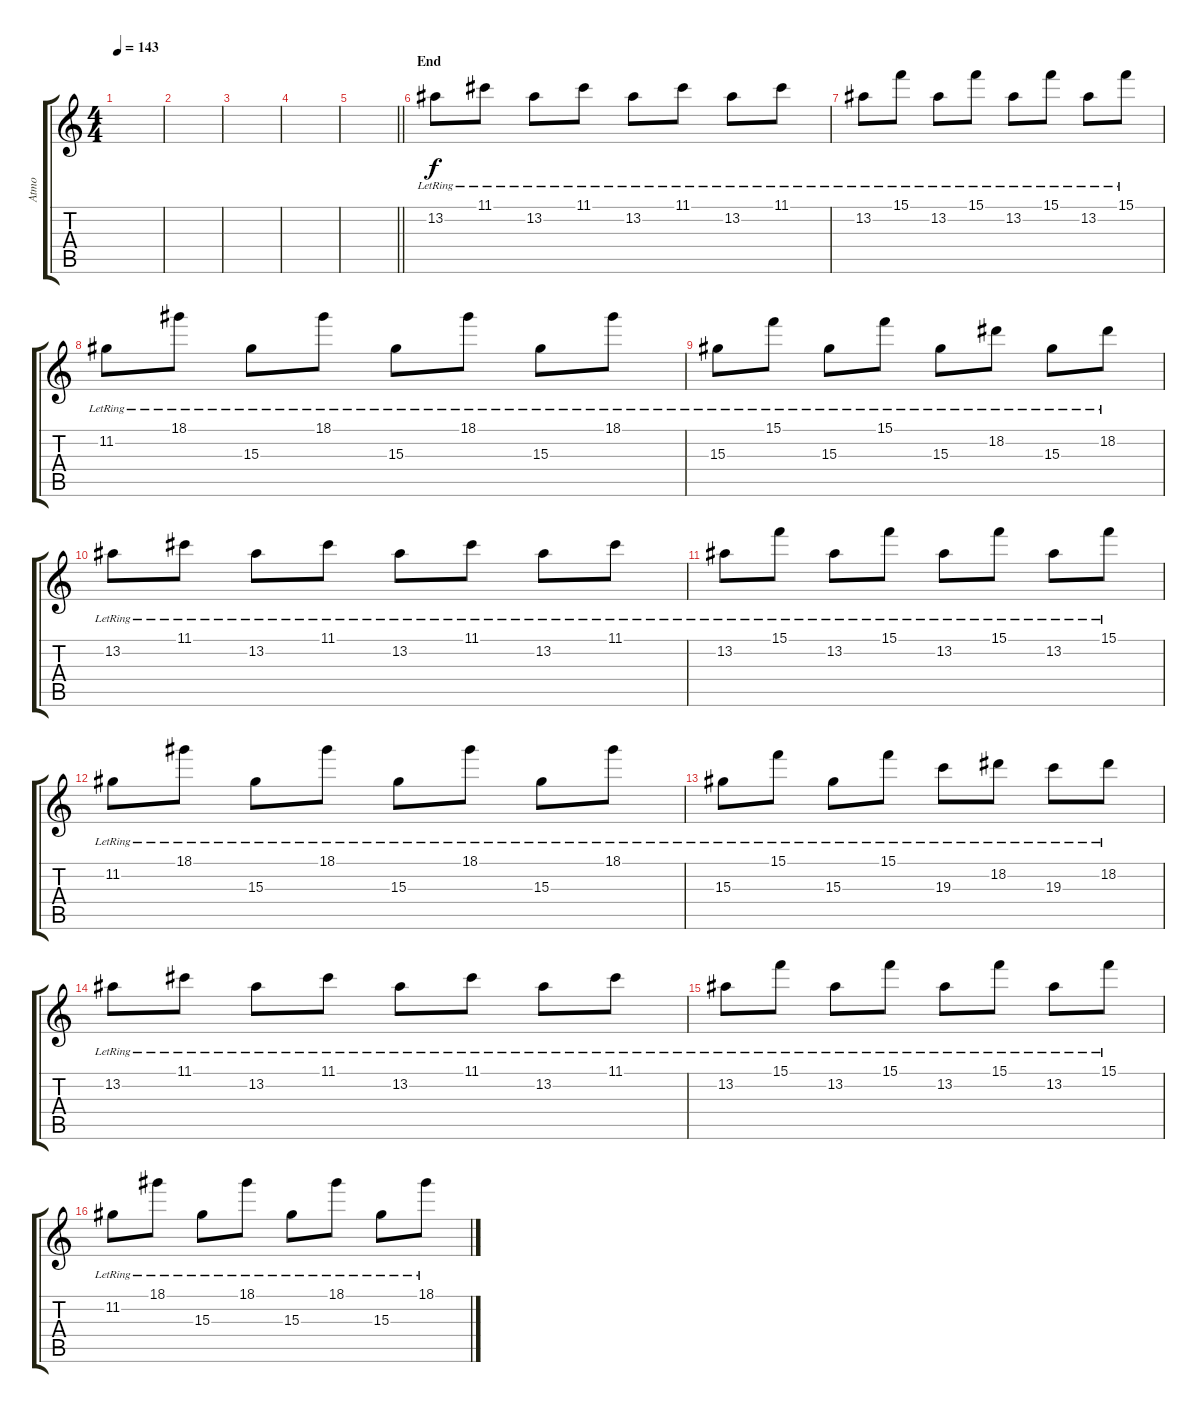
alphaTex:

\track ("Atmo" "Atmo") {instrument electricguitarjazz}
\staff {score tabs}
\tuning (D4 A3 F3 C3 G2 C2) {hide}
\ts (4 4)
\tempo 143
\clef g2
\ks c
|
|
|
|
\barLineRight lightlight
|
\section ("" "End")
13.2{lr}.8{volume 12 balance 8 instrument electricguitarjazz} 11.1{lr}.8 13.2{lr}.8 11.1{lr}.8 13.2{lr}.8 11.1{lr}.8 13.2{lr}.8 11.1{lr}.8 |
13.2{lr}.8 15.1{lr}.8 13.2{lr}.8 15.1{lr}.8 13.2{lr}.8 15.1{lr}.8 13.2{lr}.8 15.1{lr}.8 |
11.2{lr}.8 18.1{lr}.8 15.3{lr}.8 18.1{lr}.8 15.3{lr}.8 18.1{lr}.8 15.3{lr}.8 18.1{lr}.8 |
15.3{lr}.8 15.1{lr}.8 15.3{lr}.8 15.1{lr}.8 15.3{lr}.8 18.2{lr}.8 15.3{lr}.8 18.2{lr}.8 |
13.2{lr}.8 11.1{lr}.8 13.2{lr}.8 11.1{lr}.8 13.2{lr}.8 11.1{lr}.8 13.2{lr}.8 11.1{lr}.8 |
13.2{lr}.8 15.1{lr}.8 13.2{lr}.8 15.1{lr}.8 13.2{lr}.8 15.1{lr}.8 13.2{lr}.8 15.1{lr}.8 |
11.2{lr}.8 18.1{lr}.8 15.3{lr}.8 18.1{lr}.8 15.3{lr}.8 18.1{lr}.8 15.3{lr}.8 18.1{lr}.8 |
15.3{lr}.8 15.1{lr}.8 15.3{lr}.8 15.1{lr}.8 19.3{lr}.8 18.2{lr}.8 19.3{lr}.8 18.2{lr}.8 |
13.2{lr}.8{volume 5} 11.1{lr}.8 13.2{lr}.8 11.1{lr}.8 13.2{lr}.8 11.1{lr}.8 13.2{lr}.8 11.1{lr}.8 |
13.2{lr}.8 15.1{lr}.8 13.2{lr}.8 15.1{lr}.8 13.2{lr}.8 15.1{lr}.8 13.2{lr}.8 15.1{lr}.8 |
11.2{lr}.8 18.1{lr}.8 15.3{lr}.8 18.1{lr}.8 15.3{lr}.8 18.1{lr}.8 15.3{lr}.8 18.1{lr}.8
